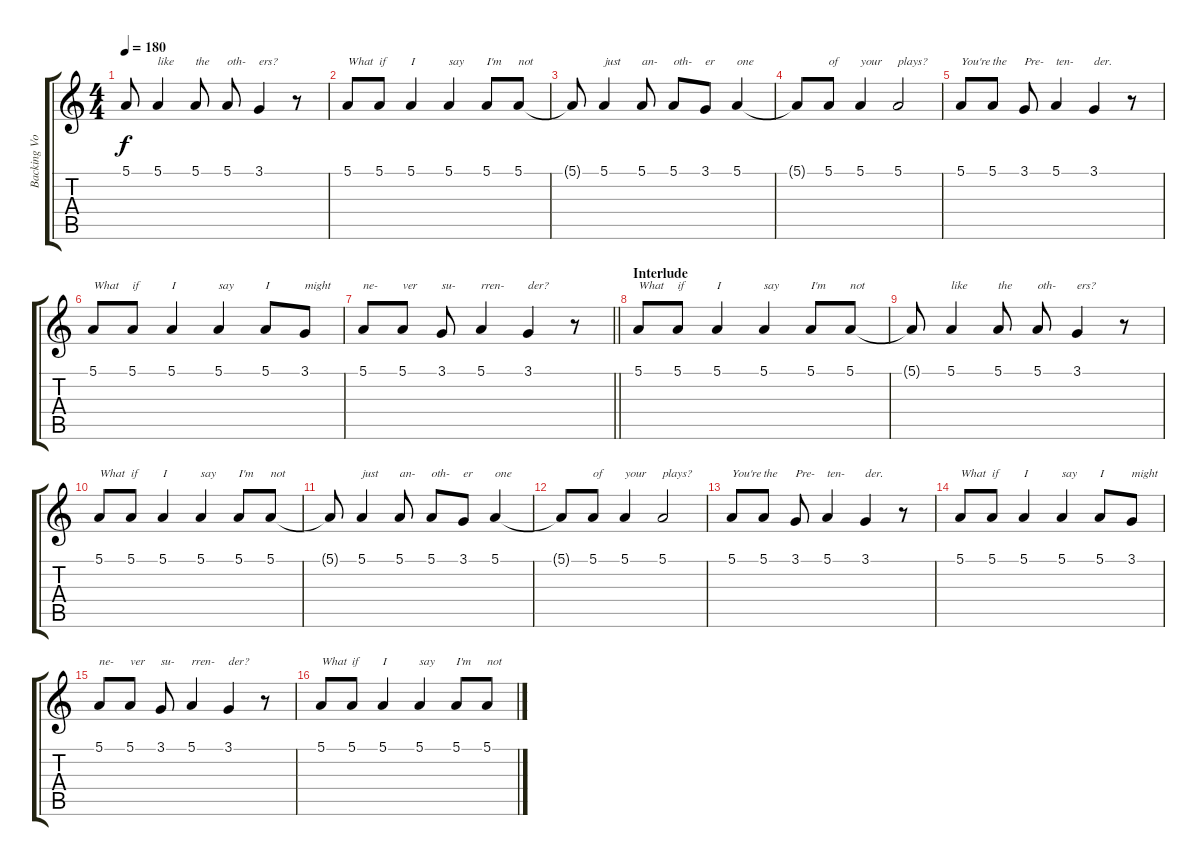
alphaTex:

\track ("Backing Vocals" "Backing Vo") {instrument altosax}
\staff {score tabs}
\tuning (E4 B3 G3 D3 A2 E2) {hide}
\ts (4 4)
\tempo 180
\clef g2
\ks aminor
5.1{t}.8{dy f} 5.1.4{txt "like"} 5.1.8{txt "the"} 5.1.8{txt "oth-"} 3.1.4{txt "ers?"} r.8 |
5.1.8{txt "What"} 5.1.8{txt "if"} 5.1.4{txt "I"} 5.1.4{txt "say"} 5.1.8{txt "I'm"} 5.1.8{txt "not"} |
5.1{t}.8 5.1.4{txt "just"} 5.1.8{txt "an-"} 5.1.8{txt "oth-"} 3.1.8{txt "er"} 5.1.4{txt "one"} |
5.1{t}.8 5.1.8{txt "of"} 5.1.4{txt "your"} 5.1.2{txt "plays?"} |
5.1.8{txt "You're"} 5.1.8{txt "the"} 3.1.8{txt "Pre-"} 5.1.4{txt "ten-"} 3.1.4{txt "der."} r.8 |
5.1.8{txt "What"} 5.1.8{txt "if"} 5.1.4{txt "I"} 5.1.4{txt "say"} 5.1.8{txt "I"} 3.1.8{txt "might"} |
\barLineRight lightlight
5.1.8{txt "ne-"} 5.1.8{txt "ver"} 3.1.8{txt "su-"} 5.1.4{txt "rren-"} 3.1.4{txt "der?"} r.8 |
\section ("" "Interlude")
5.1.8{txt "What"} 5.1.8{txt "if"} 5.1.4{txt "I"} 5.1.4{txt "say"} 5.1.8{txt "I'm"} 5.1.8{txt "not"} |
5.1{t}.8 5.1.4{txt "like"} 5.1.8{txt "the"} 5.1.8{txt "oth-"} 3.1.4{txt "ers?"} r.8 |
5.1.8{txt "What"} 5.1.8{txt "if"} 5.1.4{txt "I"} 5.1.4{txt "say"} 5.1.8{txt "I'm"} 5.1.8{txt "not"} |
5.1{t}.8 5.1.4{txt "just"} 5.1.8{txt "an-"} 5.1.8{txt "oth-"} 3.1.8{txt "er"} 5.1.4{txt "one"} |
5.1{t}.8 5.1.8{txt "of"} 5.1.4{txt "your"} 5.1.2{txt "plays?"} |
5.1.8{txt "You're"} 5.1.8{txt "the"} 3.1.8{txt "Pre-"} 5.1.4{txt "ten-"} 3.1.4{txt "der."} r.8 |
5.1.8{txt "What"} 5.1.8{txt "if"} 5.1.4{txt "I"} 5.1.4{txt "say"} 5.1.8{txt "I"} 3.1.8{txt "might"} |
5.1.8{txt "ne-"} 5.1.8{txt "ver"} 3.1.8{txt "su-"} 5.1.4{txt "rren-"} 3.1.4{txt "der?"} r.8 |
5.1.8{txt "What"} 5.1.8{txt "if"} 5.1.4{txt "I"} 5.1.4{txt "say"} 5.1.8{txt "I'm"} 5.1.8{txt "not"}
